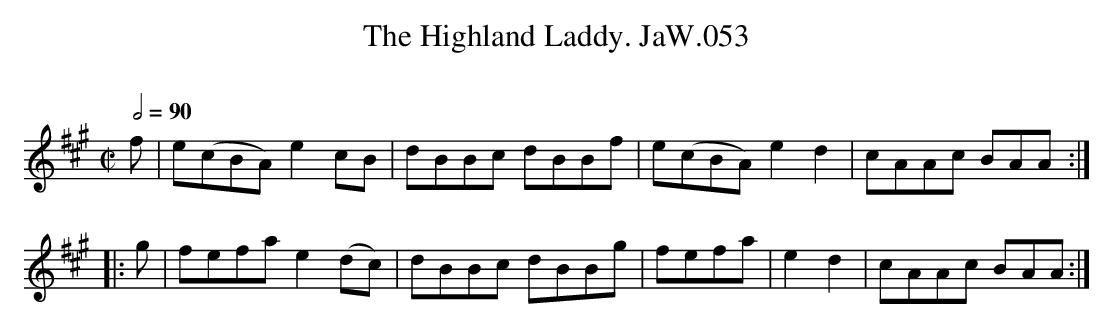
X:1
T:Highland Laddy. JaW.053, The
M:C|
L:1/8
Q:1/2=90
O:
K:A
f|e(cBA) e2cB|dBBc dBBf|e(cBA) e2d2|cAAc BAA:|
|:g|fefa e2(dc)|dBBc dBBg|fefa|e2d2|cAAc BAA:|
